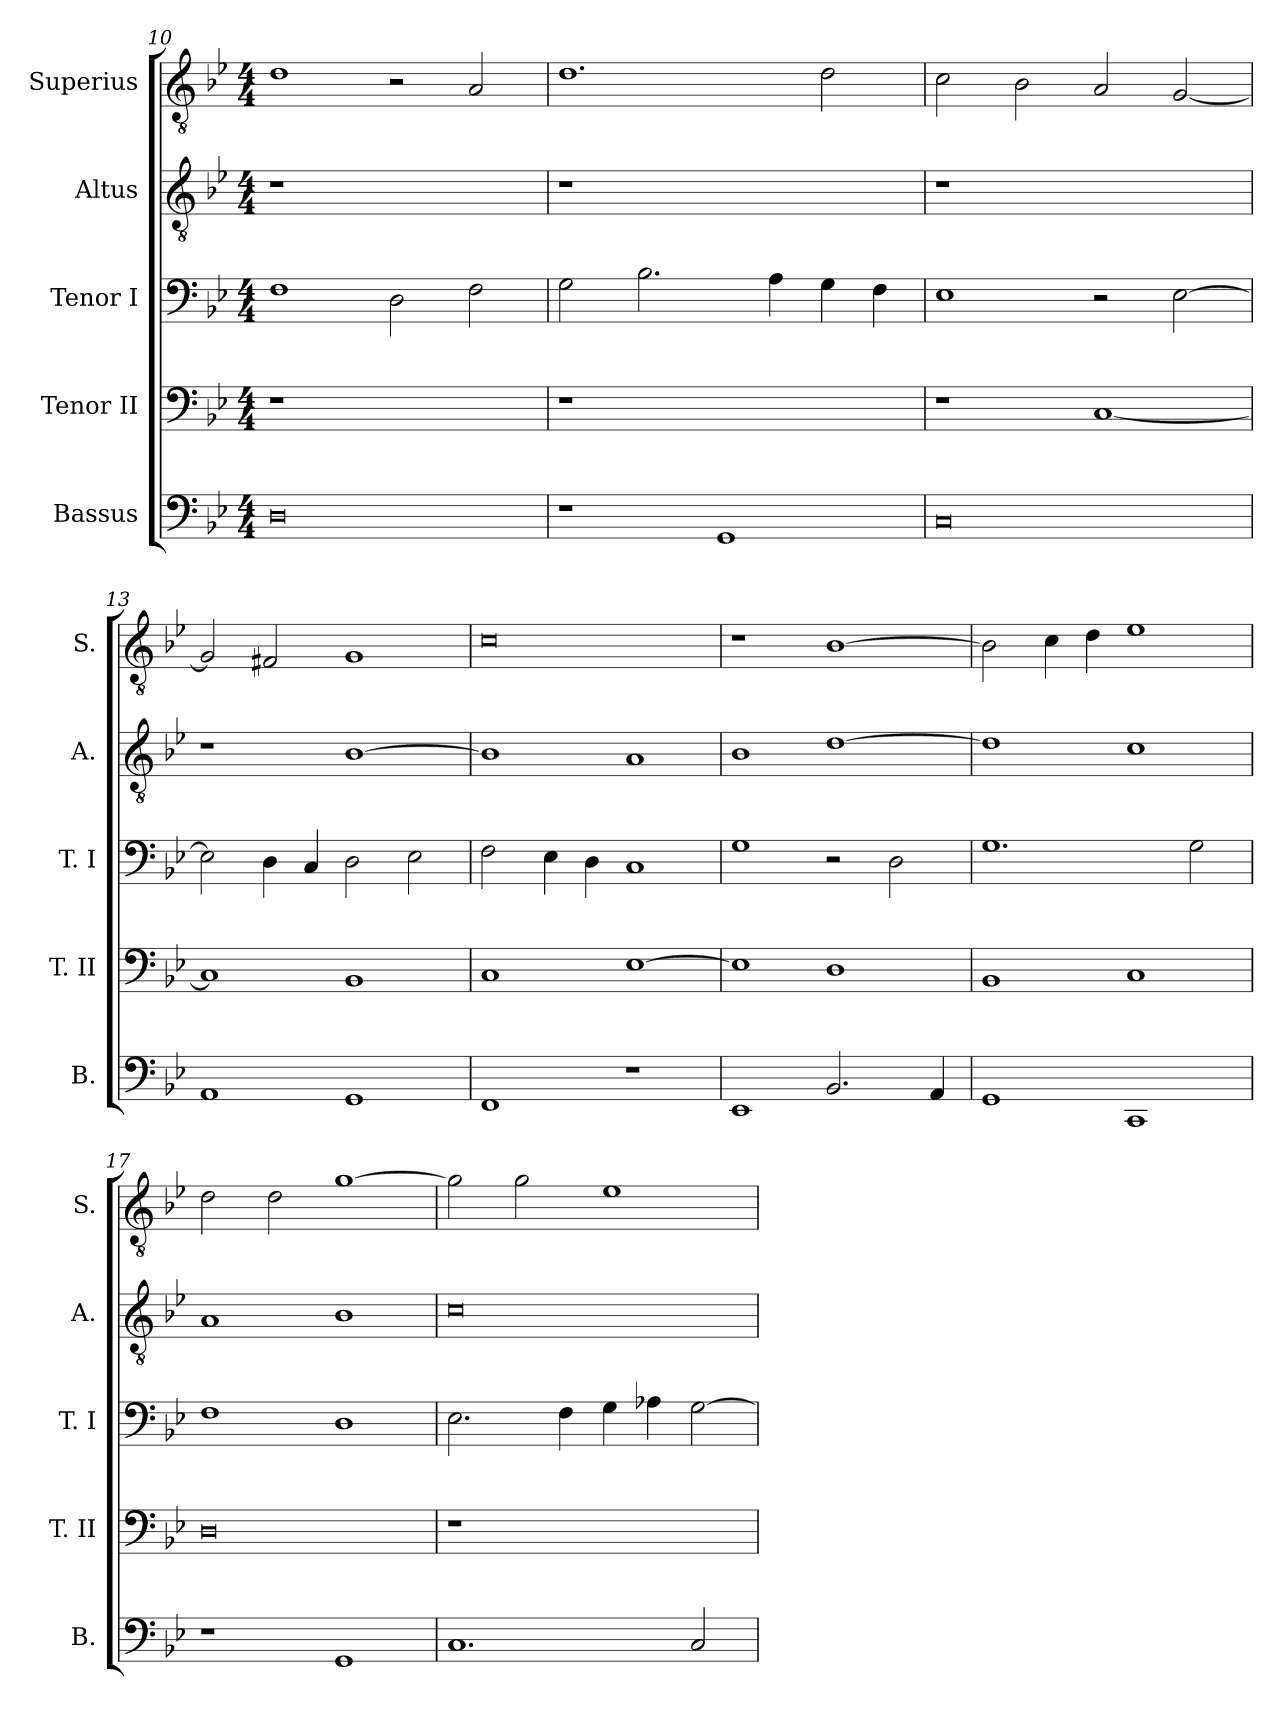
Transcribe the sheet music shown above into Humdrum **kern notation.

**kern	**kern	**kern	**kern	**kern
*part5	*part4	*part3	*part2	*part1
*staff5	*staff4	*staff3	*staff2	*staff1
*I"Bassus	*I"Tenor II	*I"Tenor I	*I"Altus	*I"Superius
*I'B.	*I'T. II	*I'T. I	*I'A.	*I'S.
*clefF4	*clefF4	*clefF4	*clefGv2	*clefGv2
*	*	*	*ITrd7c12	*ITrd7c12
*k[b-e-]	*k[b-e-]	*k[b-e-]	*k[b-e-]	*k[b-e-]
*B-:	*B-:	*B-:	*B-:	*B-:
*M4/4	*M4/4	*M4/4	*M4/4	*M4/4
=10	=10	=10	=10	=10
!	!LO:N:vis=1	!	!LO:N:vis=1	!
0Di	1r	1Fi	1r	1Di
.	1ryy	2Di\	1ryy	2r
.	.	2Fi\	.	2AAi/
=11	=11	=11	=11	=11
!	!LO:N:vis=1	!	!LO:N:vis=1	!
1r	1r	2Gi\	1r	1.Di
.	.	2.B-i\	.	.
1GGi	1ryy	.	1ryy	.
.	.	4Ai\	.	.
.	.	4Gi\	.	2Di\
.	.	4Fi\	.	.
!!LO:PB:g=z
=12	=12	=12	=12	=12
!	!	!	!LO:N:vis=1	!
0Ci	1r	1E-i	1r	2Ci\
.	.	.	.	2BB-i\
.	[<1Ci	2r	1ryy	2AAi/
.	.	[>2E-i\	.	[<2GGi/
=13	=13	=13	=13	=13
1AAi	1Ci]	2E-i\]	1r	2GGi/]
.	.	4Di\	.	2FF#Xi/
.	.	4Ci/	.	.
1GGi	1BB-i	2Di\	[>1BB-i	1GGi
.	.	2E-i\	.	.
=14	=14	=14	=14	=14
1FFi	1Ci	2Fi\	1BB-i]	0Ci
.	.	4E-i\	.	.
.	.	4Di\	.	.
1r	[>1E-i	1Ci	1AAi	.
=15	=15	=15	=15	=15
1EE-i	1E-i]	1Gi	1BB-i	1r
2.BB-i/	1Di	2r	[>1Di	[>1BB-i
.	.	2Di\	.	.
4AAi/	.	.	.	.
=16	=16	=16	=16	=16
1GGi	1BB-i	1.Gi	1Di]	2BB-i\]
.	.	.	.	4Ci\
.	.	.	.	4Di\
1CCi	1Ci	.	1Ci	1E-i
.	.	2Gi\	.	.
!!LO:LB:g=z
=17	=17	=17	=17	=17
1r	0Di	1Fi	1AAi	2Di\
.	.	.	.	2Di\
1GGi	.	1Di	1BB-i	[>1Gi
=18	=18	=18	=18	=18
!	!LO:N:vis=1	!	!	!
1.Ci	1r	2.E-i\	0Ci	2Gi\]
.	.	.	.	2Gi\
.	.	4Fi\	.	.
.	1ryy	4Gi\	.	1E-i
.	.	4A-Xi\	.	.
2Ci/	.	[>2Gi\	.	.
=	=	=	=	=
*-	*-	*-	*-	*-
